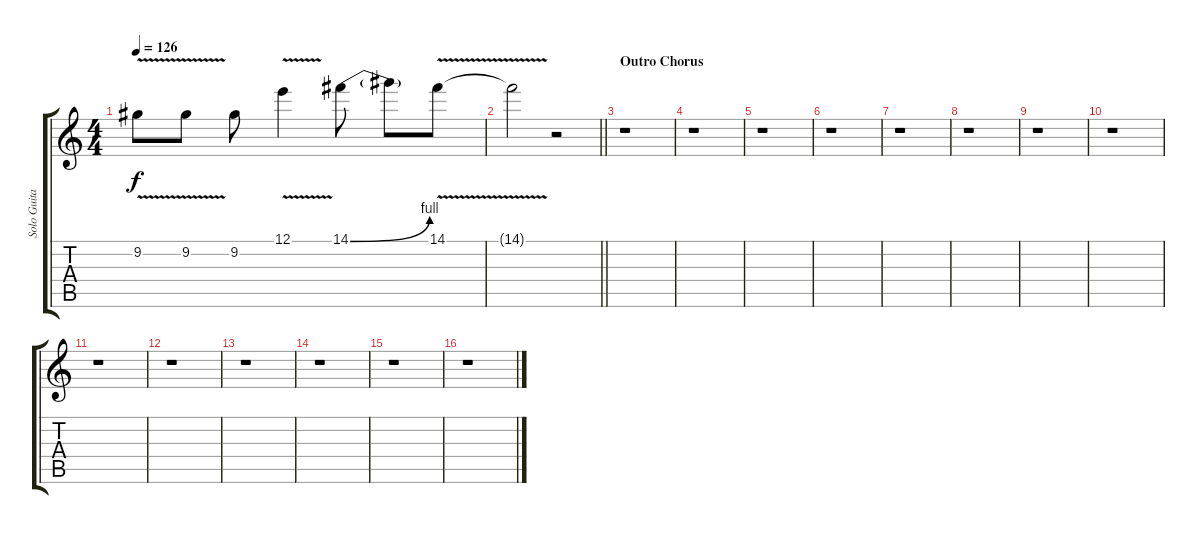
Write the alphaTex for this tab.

\track ("Solo Guitar" "Solo Guita") {instrument distortionguitar}
\staff {score tabs}
\tuning (E4 B3 G3 D3 A2 E2) {hide}
\ts (4 4)
\tempo 126
\clef g2
\ks c
9.2{v}.8{dy f} 9.2{v}.8 9.2.8 12.1{v}.4 14.1{be (bend 0 0 60 4)}.8 14.1{t}.8 14.1{v}.8 |
\barLineRight lightlight
14.1{t}.2 r.2 |
\section ("" "Outro Chorus")
r.1 |
r.1 |
r.1 |
r.1 |
r.1 |
r.1 |
r.1 |
r.1 |
r.1 |
r.1 |
r.1 |
r.1 |
r.1 |
r.1
